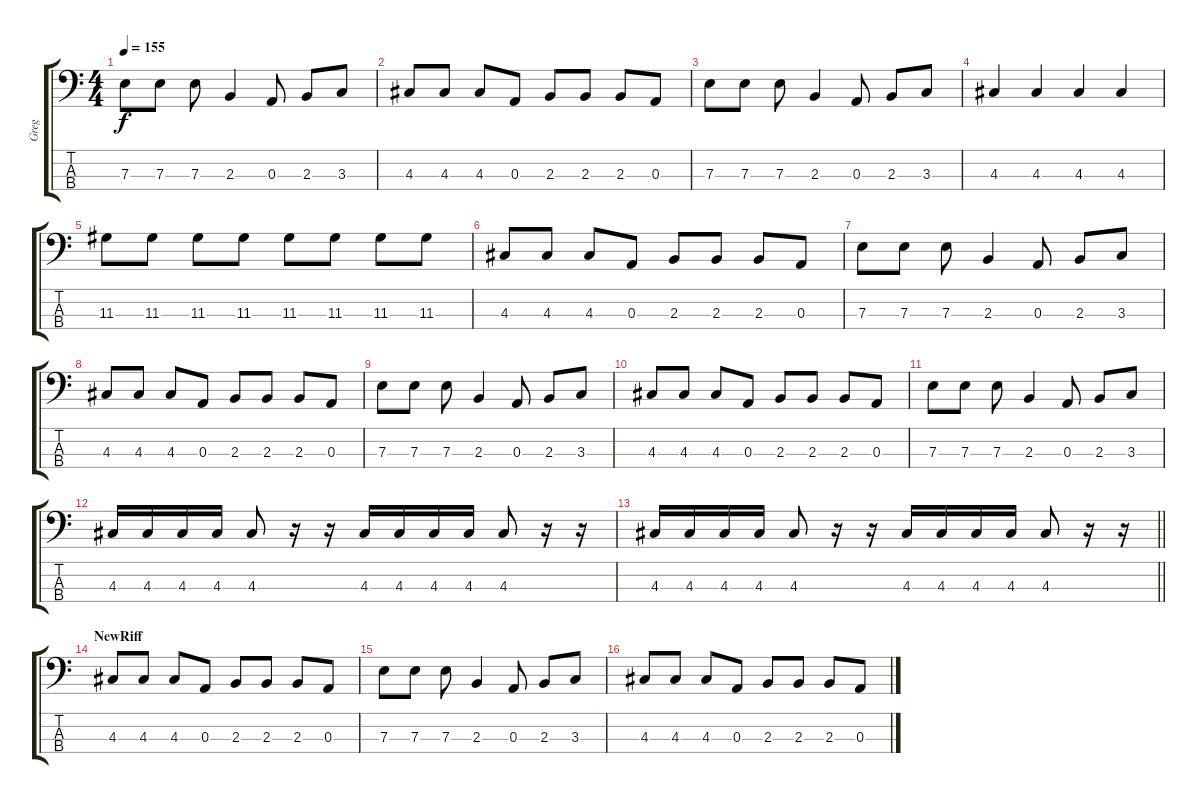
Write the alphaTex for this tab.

\track ("Greg" "Greg") {instrument electricbasspick}
\staff {score tabs}
\tuning (G2 D2 A1 E1) {hide}
\ts (4 4)
\tempo 155
\clef f4
\ks c
7.3.8{dy f} 7.3.8 7.3.8 2.3.4 0.3.8 2.3.8 3.3.8 |
4.3.8 4.3.8 4.3.8 0.3.8 2.3.8 2.3.8 2.3.8 0.3.8 |
7.3.8 7.3.8 7.3.8 2.3.4 0.3.8 2.3.8 3.3.8 |
4.3.4 4.3.4 4.3.4 4.3.4 |
11.3.8 11.3.8 11.3.8 11.3.8 11.3.8 11.3.8 11.3.8 11.3.8 |
4.3.8 4.3.8 4.3.8 0.3.8 2.3.8 2.3.8 2.3.8 0.3.8 |
7.3.8 7.3.8 7.3.8 2.3.4 0.3.8 2.3.8 3.3.8 |
4.3.8 4.3.8 4.3.8 0.3.8 2.3.8 2.3.8 2.3.8 0.3.8 |
7.3.8 7.3.8 7.3.8 2.3.4 0.3.8 2.3.8 3.3.8 |
4.3.8 4.3.8 4.3.8 0.3.8 2.3.8 2.3.8 2.3.8 0.3.8 |
7.3.8 7.3.8 7.3.8 2.3.4 0.3.8 2.3.8 3.3.8 |
4.3.16 4.3.16 4.3.16 4.3.16 4.3.8 r.16 r.16 4.3.16 4.3.16 4.3.16 4.3.16 4.3.8 r.16 r.16 |
\barLineRight lightlight
4.3.16 4.3.16 4.3.16 4.3.16 4.3.8 r.16 r.16 4.3.16 4.3.16 4.3.16 4.3.16 4.3.8 r.16 r.16 |
\section ("" "NewRiff")
4.3.8 4.3.8 4.3.8 0.3.8 2.3.8 2.3.8 2.3.8 0.3.8 |
7.3.8 7.3.8 7.3.8 2.3.4 0.3.8 2.3.8 3.3.8 |
4.3.8 4.3.8 4.3.8 0.3.8 2.3.8 2.3.8 2.3.8 0.3.8
